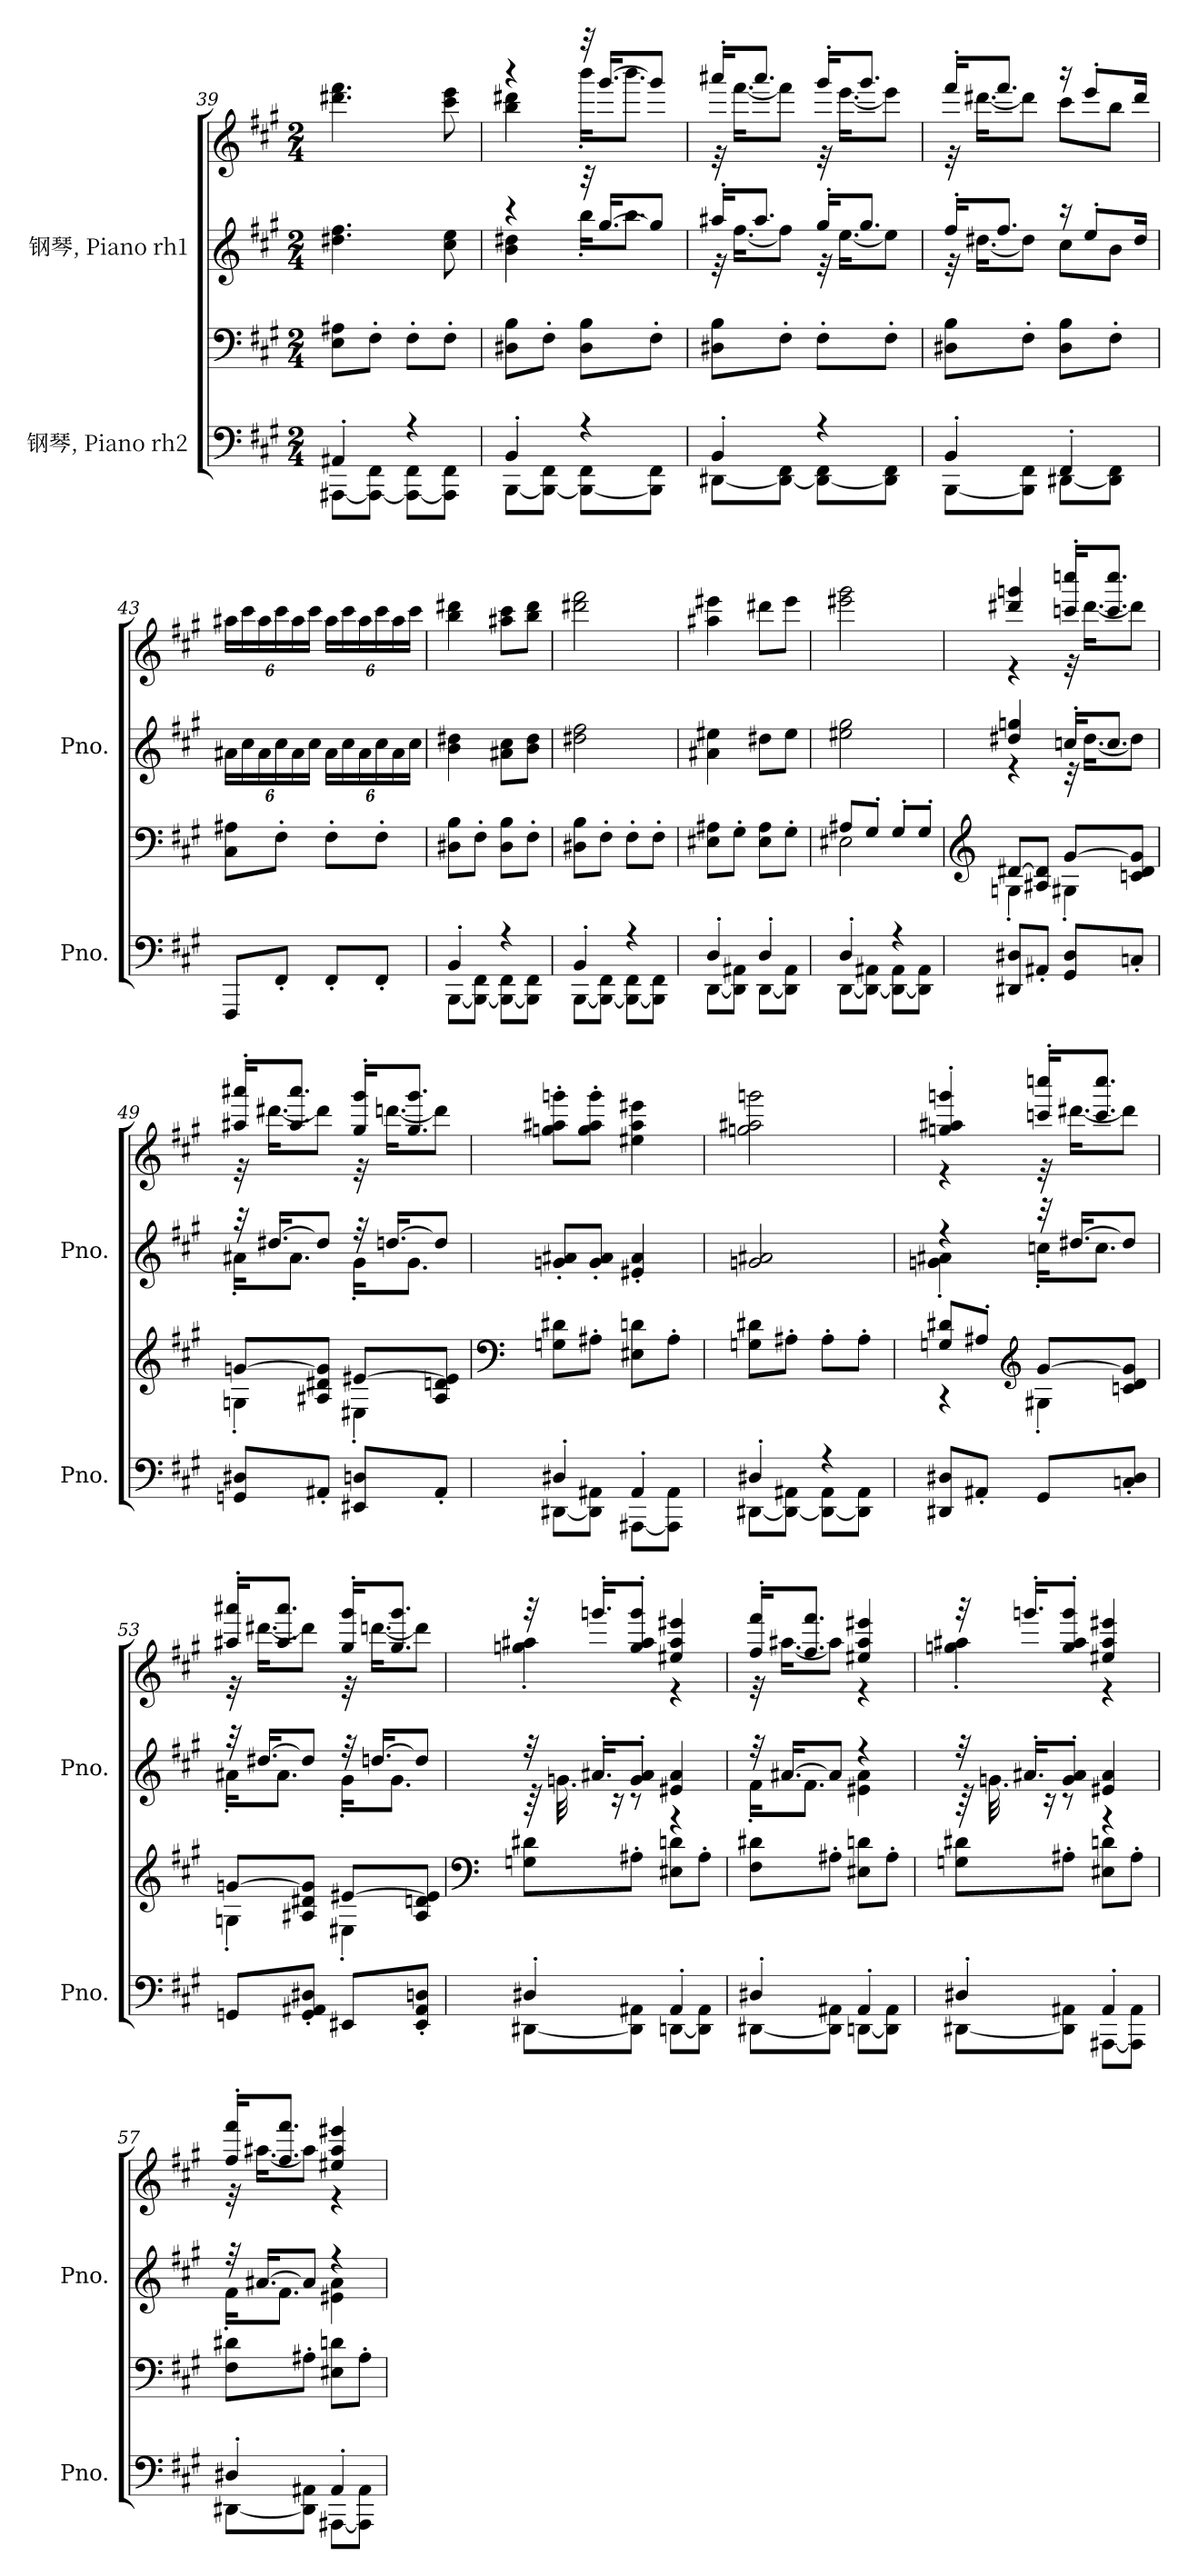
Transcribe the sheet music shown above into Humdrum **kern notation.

**kern	**kern	**kern	**kern
*part2	*part2	*part1	*part1
*staff4	*staff3	*staff2	*staff1
*I"钢琴, Piano rh2	*	*I"钢琴, Piano rh1	*
*I'Pno.	*	*I'Pno.	*
*clefF4	*clefF4	*clefG2	*clefG2
*k[f#c#g#]	*k[f#c#g#]	*k[f#c#g#]	*k[f#c#g#]
*M2/4	*M2/4	*M2/4	*M2/4
=39	=39	=39	=39
*^	*	*	*
4AA#X'/	[8AAA#X\L	8E\ 8A#X\L	4.dd#X\ 4.ff#\	4.ddd#X\ 4.fff#\
.	8AAA#\_ 8FF#\J	8F#'\J	.	.
4r	8AAA#\_ 8FF#\L	8F#'\L	.	.
.	8AAA#\] 8FF#\J	8F#'\J	8cc#\ 8ee\	8ccc#\ 8eee\
=40	=40	=40	=40	=40
*	*	*	*^	*^
4BB'/	[8BBB\L	8D#X\ 8B\L	4r	4b\ 4dd#X\	4r	4bb\ 4ddd#X\
.	8BBB\_ 8FF#\J	8F#'\J	.	.	.	.
4r	8BBB\_ 8FF#\L	8D#\ 8B\L	32r	16bb'\KL	32r	16bbb'\KL
.	.	.	[16.gg#/KL	.	[16.ggg#/KL	.
.	.	.	.	8.bb\J	.	8.bbb\J
.	8BBB\] 8FF#\J	8F#'\J	8gg#/J]	.	8ggg#/J]	.
!!LO:LB:g=z	!!
=41	=41	=41	=41	=41	=41	=41
4BB'/	[8DD#X\L	8D#X\ 8B\L	16aa#X'/KL	32r	16aaa#X'/KL	32r
.	.	.	.	[16.ff#\KL	.	[16.fff#\KL
.	.	.	8.aa#/J	.	8.aaa#/J	.
.	8DD#\_ 8FF#\J	8F#'\J	.	8ff#\J]	.	8fff#\J]
4r	8DD#\_ 8FF#\L	8F#'\L	16gg#'/KL	32r	16ggg#'/KL	32r
.	.	.	.	[16.ee\KL	.	[16.eee\KL
.	.	.	8.gg#/J	.	8.ggg#/J	.
.	8DD#\] 8FF#\J	8F#'\J	.	8ee\J]	.	8eee\J]
=42	=42	=42	=42	=42	=42	=42
4BB'/	[8BBB\L	8D#X\ 8B\L	16ff#'/KL	32r	16fff#'/KL	32r
.	.	.	.	[16.dd#X\KL	.	[16.ddd#X\KL
.	.	.	8.ff#/J	.	8.fff#/J	.
.	8BBB\] 8FF#\J	8F#'\J	.	8dd#\J]	.	8ddd#\J]
4FF#'/	[8DD#X\L	8D#\ 8B\L	16r	8cc#\L	16r	8ccc#\L
.	.	.	8ee'/L	.	8eee'/L	.
.	8DD#\] 8FF#\J	8F#'\J	.	8b\J	.	8bb\J
.	.	.	16dd#/Jk	.	16ddd#/Jk	.
*	*	*	*v	*v	*	*
*v	*v	*	*	*v	*v
!!LO:PB:g=z
=43	=43	=43	=43
*	*	*Xbrackettup	*Xbrackettup
8FFF#/L	8C#\ 8A#X\L	24a#X\LL	24aa#X\LL
.	.	24cc#\	24ccc#\
.	.	24a#\	24aa#\
8FF#'/J	8F#'\J	24cc#\	24ccc#\
.	.	24a#\	24aa#\
.	.	24cc#\JJ	24ccc#\JJ
8FF#'/L	8F#'\L	24a#\LL	24aa#\LL
.	.	24cc#\	24ccc#\
.	.	24a#\	24aa#\
8FF#'/J	8F#'\J	24cc#\	24ccc#\
.	.	24a#\	24aa#\
.	.	24cc#\JJ	24ccc#\JJ
=44	=44	=44	=44
*^	*	*	*
4BB'/	[8BBB\L	8D#X\ 8B\L	4b\ 4dd#X\	4bb\ 4ddd#X\
.	8BBB\_ 8FF#\J	8F#'\J	.	.
4r	8BBB\_ 8FF#\L	8D#\ 8B\L	8a#X\ 8cc#\L	8aa#X\ 8ccc#\L
.	8BBB\] 8FF#\J	8F#'\J	8b\ 8dd#\J	8bb\ 8ddd#\J
=45	=45	=45	=45	=45
4BB'/	[8BBB\L	8D#X\ 8B\L	2dd#X\ 2ff#\	2ddd#X\ 2fff#\
.	8BBB\_ 8FF#\J	8F#'\J	.	.
4r	8BBB\_ 8FF#\L	8F#'\L	.	.
.	8BBB\] 8FF#\J	8F#'\J	.	.
=46	=46	=46	=46	=46
4D'/	[8DD\L	8E#X\ 8A#X\L	4a#X\ 4ee#X\	4aa#X\ 4eee#X\
.	8DD\] 8AA#X\J	8G#'\J	.	.
4D'/	[8DD\L	8E#\ 8A#\L	8dd#X\L	8ddd#X\L
.	8DD\] 8AA#\J	8G#'\J	8ee#\J	8eee#\J
!!LO:LB:g=z
=47	=47	=47	=47	=47
*	*	*^	*	*
4D'/	[8DD\L	8A#X/L	2E#X\	2ee#X\ 2gg#\	2eee#X\ 2ggg#\
.	8DD\_ 8AA#X\J	8G#'/J	.	.	.
4r	8DD\_ 8AA#\L	8G#'/L	.	.	.
.	8DD\] 8AA#\J	8G#'/J	.	.	.
*v	*v	*	*	*	*
=48	=48	=48	=48	=48
*	*clefG2	*	*	*
*	*	*	*^	*^
8DD#X/ 8D#X/L	[8d#X/L	4Gn'\	4dd#X/ 4ggn/	4r	4ddd#X/ 4gggn/	4r
8AA#X'/J	8A#X/ 8d#/]J	.	.	.	.	.
8GG#/ 8D#/L	[8g#/L	4G#X'\	16ccn'/KL	32r	16cccn/' 16ccccn/'KL	32r
.	.	.	.	[16.dd#\KL	.	[16.ddd#\KL
.	.	.	8.cc/J	.	8.ccc/ 8.cccc/J	.
8Cn'/J	8cn/ 8d#/ 8g#/]J	.	.	8dd#\J]	.	8ddd#\J]
=49	=49	=49	=49	=49	=49	=49
8GGn/ 8D#X/L	[8gn/L	4Gn'\	32r	16a#X'\KL	16aa#X/' 16aaa#X/'KL	32r
.	.	.	[16.dd#X/KL	.	.	[16.ddd#X\KL
.	.	.	.	8.a#\J	8.aa#/ 8.aaa#/J	.
8AA#X'/J	8A#X/ 8d#X/ 8g/]J	.	8dd#/J]	.	.	8ddd#\J]
8EE#X/ 8Dn/L	[8e#X/L	4E#X'\	32r	16g#'\KL	16gg#/' 16ggg#/'KL	32r
.	.	.	[16.ddn/KL	.	.	[16.dddn\KL
.	.	.	.	8.g#\J	8.gg#/ 8.ggg#/J	.
8AA#'/J	8A#/ 8dn/ 8e#/]J	.	8dd/J]	.	.	8ddd\J]
*	*v	*v	*	*	*	*
*	*	*v	*v	*	*
*	*	*	*v	*v
!!LO:LB:g=z
=50	=50	=50	=50
*	*clefF4	*	*
*^	*	*	*
4D#X'/	[8DD#X\L	8Gn\ 8d#X\L	8gn/' 8a#X/'L	8ggn\' 8aa#X\' 8gggn\'L
.	8DD#\] 8AA#X\J	8A#X'\J	8g/' 8a#/'J	8gg\' 8aa#\' 8ggg\'J
4AA#'/	[8AAA#X\L	8E#X\ 8dn\L	4e#X/' 4a#/'	4ee#X\ 4aa#\ 4eee#X\
.	8AAA#\] 8AA#\J	8A#'\J	.	.
=51	=51	=51	=51	=51
4D#X'/	[8DD#X\L	8Gn\ 8d#X\L	2gn/ 2a#X/	2ggn\ 2aa#X\ 2gggn\
.	8DD#\_ 8AA#X\J	8A#X'\J	.	.
4r	8DD#\_ 8AA#\L	8A#'\L	.	.
.	8DD#\] 8AA#\J	8A#'\J	.	.
*v	*v	*	*	*
=52	=52	=52	=52
*	*^	*^	*^
8DD#X/ 8D#X/L	8Gn/ 8d#X/L	4r	4r	4gn\' 4a#X\'	4ggn/' 4aa#X/' 4gggn/'	4r
8AA#X'/J	8A#X'/J	.	.	.	.	.
*	*clefG2	*	*	*	*	*
8GG#/L	[8g#/L	4G#X'\	32r	16ccn'\KL	16cccn/' 16ccccn/'KL	32r
.	.	.	[16.dd#X/KL	.	.	[16.ddd#X\KL
.	.	.	.	8.cc\J	8.ccc/ 8.cccc/J	.
8Cn/' 8D#/'J	8cn/ 8d#/ 8g#/]J	.	8dd#/J]	.	.	8ddd#\J]
!!LO:PB:g=z	!!
=53	=53	=53	=53	=53	=53	=53
8GGn/L	[8gn/L	4Gn'\	32r	16a#X'\KL	16aa#X/' 16aaa#X/'KL	32r
.	.	.	[16.dd#X/KL	.	.	[16.ddd#X\KL
.	.	.	.	8.a#\J	8.aa#/ 8.aaa#/J	.
8GG/' 8AA#X/' 8D#X/'J	8A#X/ 8d#X/ 8g/]J	.	8dd#/J]	.	.	8ddd#\J]
8EE#X/L	[8e#X/L	4E#X'\	32r	16g#'\KL	16gg#/' 16ggg#/'KL	32r
.	.	.	[16.ddn/KL	.	.	[16.dddn\KL
.	.	.	.	8.g#\J	8.gg#/ 8.ggg#/J	.
8EE#/' 8AA#/' 8Dn/'J	8A#/ 8dn/ 8e#/]J	.	8dd/J]	.	.	8ddd\J]
*	*v	*v	*	*	*	*
=54	=54	=54	=54	=54	=54
*	*clefF4	*	*	*	*
*^	*	*	*	*	*
4D#X'/	[8DD#X\L	8Gn\ 8d#X\L	32r	64r	32r	4ggn\' 4aa#X\'
.	.	.	.	32.gn\	.	.
.	.	.	16.a#X'/KL	.	16.gggn'/KL	.
.	.	.	.	16r	.	.
.	8DD#\] 8AA#X\J	8A#X'\J	8g/' 8a#/'J	8r	8gg/' 8aa#/' 8ggg/'J	.
4AA#'/	[8DDn\L	8E#X\ 8dn\L	4e#X/ 4a#/	4r	4ee#X/ 4aa#/ 4eee#X/	4r
.	8DD\] 8AA#\J	8A#'\J	.	.	.	.
!!LO:LB:g=z	!!
=55	=55	=55	=55	=55	=55	=55
4D#X'/	[8DD#X\L	8F#\ 8d#X\L	32r	16f#'\KL	16ff#/' 16fff#/'KL	32r
.	.	.	[16.a#X/KL	.	.	[16.aa#X\KL
.	.	.	.	8.f#\J	8.ff#/ 8.fff#/J	.
.	8DD#\] 8AA#X\J	8A#X'\J	8a#/J]	.	.	8aa#\J]
4AA#'/	[8DDn\L	8E#X\ 8dn\L	4r	4e#X\ 4a#\	4ee#X/ 4aa#/ 4eee#X/	4r
.	8DD\] 8AA#\J	8A#'\J	.	.	.	.
=56	=56	=56	=56	=56	=56	=56
4D#X'/	[8DD#X\L	8Gn\ 8d#X\L	32r	64r	32r	4ggn\' 4aa#X\'
.	.	.	.	32.gn\	.	.
.	.	.	16.a#X'/KL	.	16.gggn'/KL	.
.	.	.	.	16r	.	.
.	8DD#\] 8AA#X\J	8A#X'\J	8g/' 8a#/'J	8r	8gg/' 8aa#/' 8ggg/'J	.
4AA#'/	[8AAA#X\L	8E#X\ 8dn\L	4e#X/ 4a#/	4r	4ee#X/ 4aa#/ 4eee#X/	4r
.	8AAA#\] 8AA#\J	8A#'\J	.	.	.	.
=57	=57	=57	=57	=57	=57	=57
4D#X'/	[8DD#X\L	8F#\ 8d#X\L	32r	16f#'\KL	16ff#/' 16fff#/'KL	32r
.	.	.	[16.a#X/KL	.	.	[16.aa#X\KL
.	.	.	.	8.f#\J	8.ff#/ 8.fff#/J	.
.	8DD#\] 8AA#X\J	8A#X'\J	8a#/J]	.	.	8aa#\J]
4AA#'/	[8AAA#X\L	8E#X\ 8dn\L	4r	4e#X\ 4a#\	4ee#X/ 4aa#/ 4eee#X/	4r
.	8AAA#\] 8AA#\J	8A#'\J	.	.	.	.
*	*	*	*v	*v	*	*
*v	*v	*	*	*v	*v
=	=	=	=
*-	*-	*-	*-
